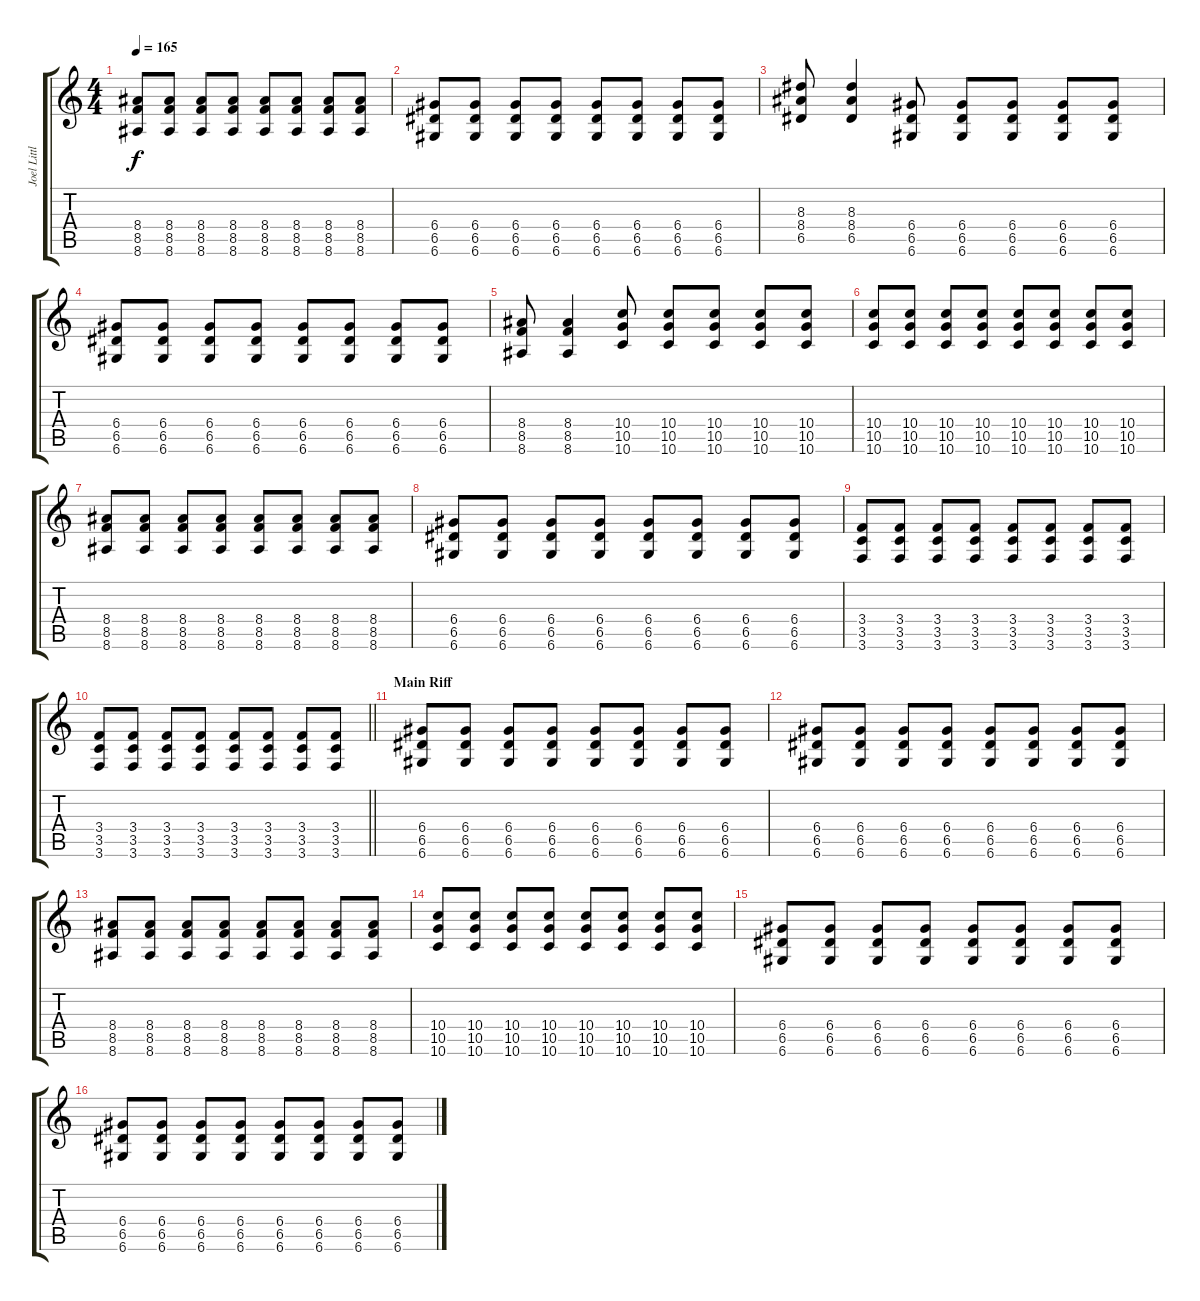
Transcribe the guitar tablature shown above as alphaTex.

\track ("Joel Little" "Joel Littl") {instrument overdrivenguitar}
\staff {score tabs}
\tuning (E4 B3 G3 D3 A2 D2) {hide}
\ts (4 4)
\tempo 165
\clef g2
\ks c
(8.4 8.5 8.6).8{dy f} (8.4 8.5 8.6).8 (8.4 8.5 8.6).8 (8.4 8.5 8.6).8 (8.4 8.5 8.6).8 (8.4 8.5 8.6).8 (8.4 8.5 8.6).8 (8.4 8.5 8.6).8 |
(6.4 6.5 6.6).8 (6.4 6.5 6.6).8 (6.4 6.5 6.6).8 (6.4 6.5 6.6).8 (6.4 6.5 6.6).8 (6.4 6.5 6.6).8 (6.4 6.5 6.6).8 (6.4 6.5 6.6).8 |
(8.3 8.4 6.5).8 (8.3 8.4 6.5).4 (6.4 6.5 6.6).8 (6.4 6.5 6.6).8 (6.4 6.5 6.6).8 (6.4 6.5 6.6).8 (6.4 6.5 6.6).8 |
(6.4 6.5 6.6).8 (6.4 6.5 6.6).8 (6.4 6.5 6.6).8 (6.4 6.5 6.6).8 (6.4 6.5 6.6).8 (6.4 6.5 6.6).8 (6.4 6.5 6.6).8 (6.4 6.5 6.6).8 |
(8.4 8.5 8.6).8 (8.4 8.5 8.6).4 (10.4 10.5 10.6).8 (10.4 10.5 10.6).8 (10.4 10.5 10.6).8 (10.4 10.5 10.6).8 (10.4 10.5 10.6).8 |
(10.4 10.5 10.6).8 (10.4 10.5 10.6).8 (10.4 10.5 10.6).8 (10.4 10.5 10.6).8 (10.4 10.5 10.6).8 (10.4 10.5 10.6).8 (10.4 10.5 10.6).8 (10.4 10.5 10.6).8 |
(8.4 8.5 8.6).8 (8.4 8.5 8.6).8 (8.4 8.5 8.6).8 (8.4 8.5 8.6).8 (8.4 8.5 8.6).8 (8.4 8.5 8.6).8 (8.4 8.5 8.6).8 (8.4 8.5 8.6).8 |
(6.4 6.5 6.6).8 (6.4 6.5 6.6).8 (6.4 6.5 6.6).8 (6.4 6.5 6.6).8 (6.4 6.5 6.6).8 (6.4 6.5 6.6).8 (6.4 6.5 6.6).8 (6.4 6.5 6.6).8 |
(3.4 3.5 3.6).8 (3.4 3.5 3.6).8 (3.4 3.5 3.6).8 (3.4 3.5 3.6).8 (3.4 3.5 3.6).8 (3.4 3.5 3.6).8 (3.4 3.5 3.6).8 (3.4 3.5 3.6).8 |
\barLineRight lightlight
(3.4 3.5 3.6).8 (3.4 3.5 3.6).8 (3.4 3.5 3.6).8 (3.4 3.5 3.6).8 (3.4 3.5 3.6).8 (3.4 3.5 3.6).8 (3.4 3.5 3.6).8 (3.4 3.5 3.6).8 |
\section ("" "Main Riff")
(6.4 6.5 6.6).8{volume 14} (6.4 6.5 6.6).8 (6.4 6.5 6.6).8 (6.4 6.5 6.6).8 (6.4 6.5 6.6).8 (6.4 6.5 6.6).8 (6.4 6.5 6.6).8 (6.4 6.5 6.6).8 |
(6.4 6.5 6.6).8 (6.4 6.5 6.6).8 (6.4 6.5 6.6).8 (6.4 6.5 6.6).8 (6.4 6.5 6.6).8 (6.4 6.5 6.6).8 (6.4 6.5 6.6).8 (6.4 6.5 6.6).8 |
(8.4 8.5 8.6).8 (8.4 8.5 8.6).8 (8.4 8.5 8.6).8 (8.4 8.5 8.6).8 (8.4 8.5 8.6).8 (8.4 8.5 8.6).8 (8.4 8.5 8.6).8 (8.4 8.5 8.6).8 |
(10.4 10.5 10.6).8 (10.4 10.5 10.6).8 (10.4 10.5 10.6).8 (10.4 10.5 10.6).8 (10.4 10.5 10.6).8 (10.4 10.5 10.6).8 (10.4 10.5 10.6).8 (10.4 10.5 10.6).8 |
(6.4 6.5 6.6).8 (6.4 6.5 6.6).8 (6.4 6.5 6.6).8 (6.4 6.5 6.6).8 (6.4 6.5 6.6).8 (6.4 6.5 6.6).8 (6.4 6.5 6.6).8 (6.4 6.5 6.6).8 |
(6.4 6.5 6.6).8 (6.4 6.5 6.6).8 (6.4 6.5 6.6).8 (6.4 6.5 6.6).8 (6.4 6.5 6.6).8 (6.4 6.5 6.6).8 (6.4 6.5 6.6).8 (6.4 6.5 6.6).8
